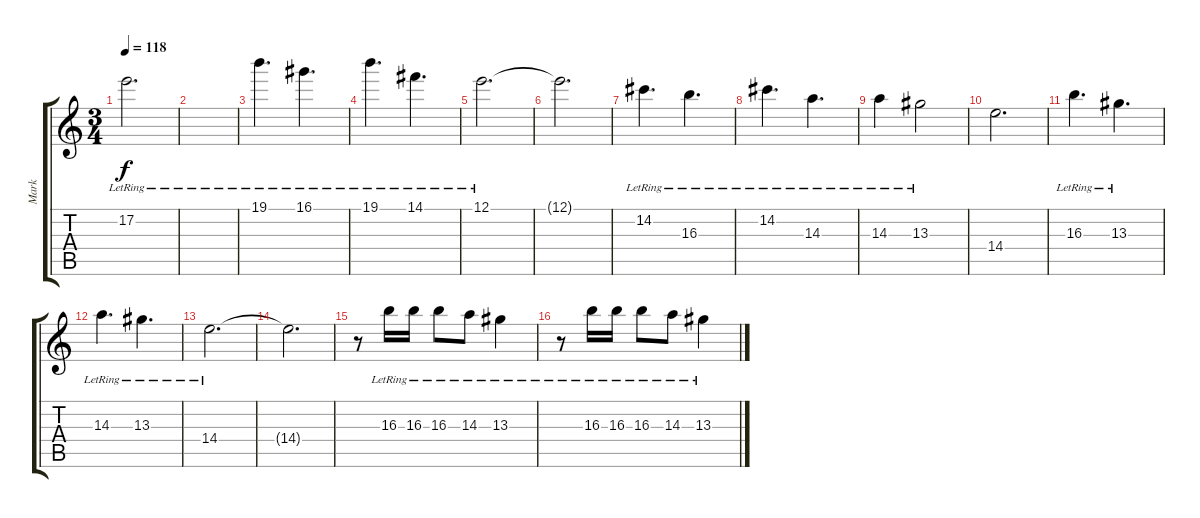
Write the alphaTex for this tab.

\track ("Mark" "Mark") {instrument acousticguitarsteel}
\staff {score tabs}
\tuning (E4 B3 G3 D3 A2 E2) {hide}
\ts (3 4)
\tempo 118
\clef g2
\ks c
17.2{lr}.2{d dy f} |
|
19.1{lr}.4{d} 16.1{lr}.4{d} |
19.1{lr}.4{d} 14.1{lr}.4{d} |
12.1{lr}.2{d} |
12.1{t}.2{d} |
14.2{lr}.4{d} 16.3{lr}.4{d} |
14.2{lr}.4{d} 14.3{lr}.4{d} |
14.3{lr}.4 13.3{lr}.2 |
14.4.2{d} |
16.3{lr}.4{d} 13.3{lr}.4{d} |
14.3{lr}.4{d} 13.3{lr}.4{d} |
14.4{lr}.2{d} |
14.4{t}.2{d} |
r.8 16.3{lr}.16 16.3{lr}.16 16.3{lr}.8 14.3{lr}.8 13.3{lr}.4 |
r.8 16.3{lr}.16 16.3{lr}.16 16.3{lr}.8 14.3{lr}.8 13.3{lr}.4
